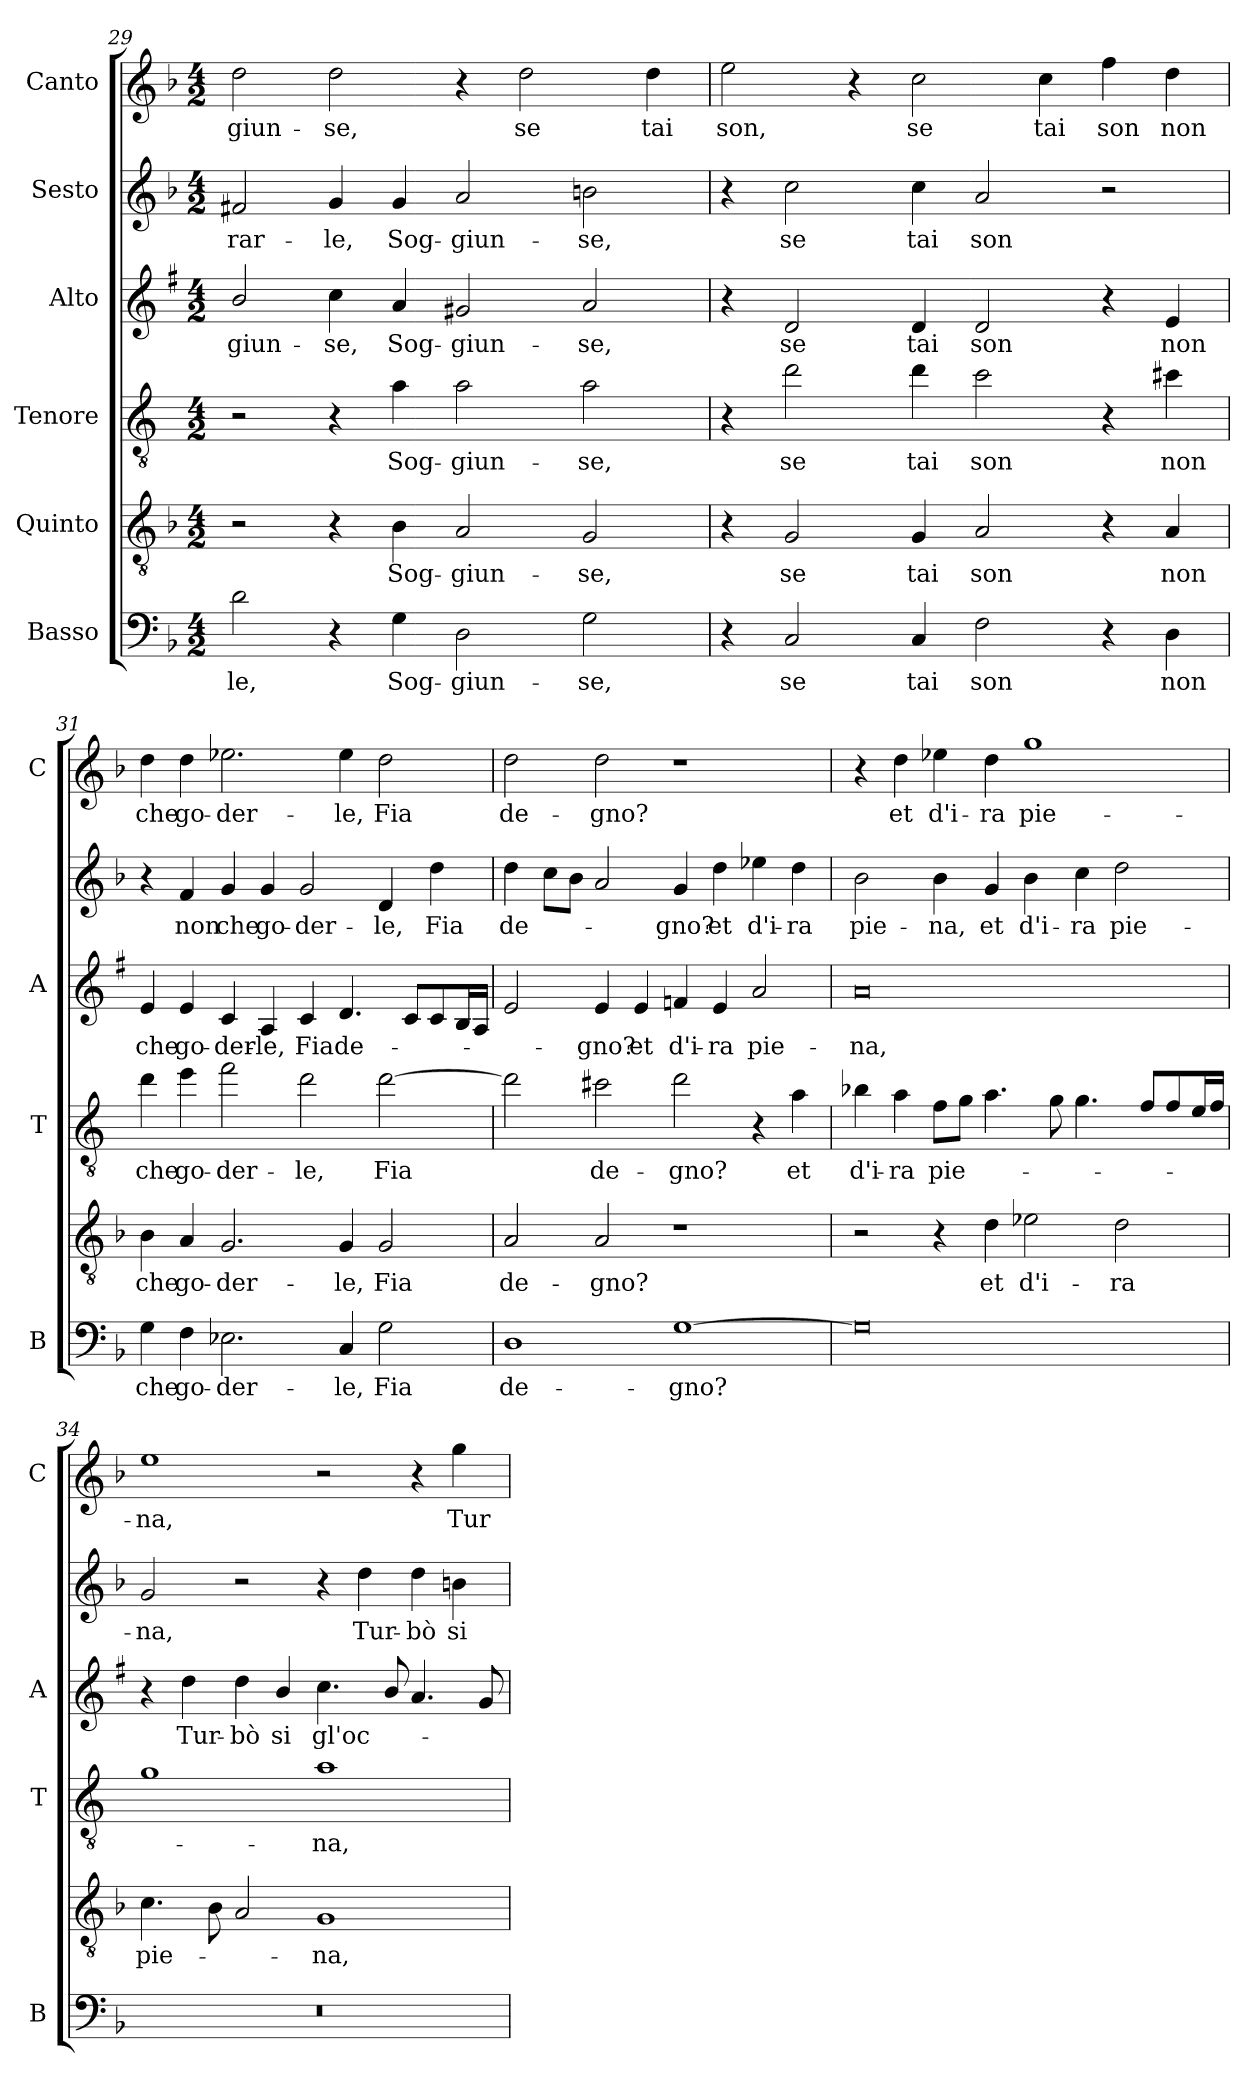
**kern	**text	**kern	**text	**kern	**text	**kern	**text	**kern	**text	**kern	**text
*part6	*part6	*part5	*part5	*part4	*part4	*part3	*part3	*part2	*part2	*part1	*part1
*staff6	*staff6	*staff5	*staff5	*staff4	*staff4	*staff3	*staff3	*staff2	*staff2	*staff1	*staff1
*I"Basso	*	*I"Quinto	*	*I"Tenore	*	*I"Alto	*	*I"Sesto	*	*I"Canto	*
*I'B	*	*	*	*I'T	*	*I'A	*	*	*	*I'C	*
*clefF4	*	*clefGv2	*	*clefGv2	*	*clefG2	*	*clefG2	*	*clefG2	*
*	*	*	*	*ITrd4c7	*	*ITrd1c2	*	*	*	*	*
*k[b-]	*	*k[b-]	*	*k[b-]	*	*k[b-]	*	*k[b-]	*	*k[b-]	*
*F:	*	*F:	*	*F:	*	*F:	*	*F:	*	*F:	*
*M4/2	*	*M4/2	*	*M4/2	*	*M4/2	*	*M4/2	*	*M4/2	*
=29	=29	=29	=29	=29	=29	=29	=29	=29	=29	=29	=29
!	!LO:LY:b	!	!	!	!	!	!LO:LY:b	!	!LO:LY:b	!	!LO:LY:b
2d\	-le,	2r	.	2r	.	2a/	-giun-	2f#X/	-rar-	2dd\	-giun-
!	!	!	!	!	!	!	!LO:LY:b	!	!LO:LY:b	!	!LO:LY:b
4r	.	4r	.	4r	.	4b-\	-se,	4g/	-le,	2dd\	-se,
!	!LO:LY:b	!	!LO:LY:b	!	!LO:LY:b	!	!LO:LY:b	!	!LO:LY:b	!	!
4G\	Sog-	4B-\	Sog-	4d\	Sog-	4g/	Sog-	4g/	Sog-	.	.
!	!LO:LY:b	!	!LO:LY:b	!	!LO:LY:b	!	!LO:LY:b	!	!LO:LY:b	!	!
2D\	-giun-	2A/	-giun-	2d\	-giun-	2f#X/	-giun-	2a/	-giun-	4r	.
!	!	!	!	!	!	!	!	!	!	!	!LO:LY:b
.	.	.	.	.	.	.	.	.	.	2dd\	se
!	!LO:LY:b	!	!LO:LY:b	!	!LO:LY:b	!	!LO:LY:b	!	!LO:LY:b	!	!
2G\	-se,	2G/	-se,	2d\	-se,	2g/	-se,	2bn\	-se,	.	.
!	!	!	!	!	!	!	!	!	!	!	!LO:LY:b
.	.	.	.	.	.	.	.	.	.	4dd\	tai
!!LO:LB:g=z
=30	=30	=30	=30	=30	=30	=30	=30	=30	=30	=30	=30
!	!	!	!	!	!	!	!	!	!	!	!LO:LY:b
4r	.	4r	.	4r	.	4r	.	4r	.	2ee\	son,
!	!LO:LY:b	!	!LO:LY:b	!	!LO:LY:b	!	!LO:LY:b	!	!LO:LY:b	!	!
2C/	se	2G/	se	2g\	se	2c/	se	2cc\	se	.	.
.	.	.	.	.	.	.	.	.	.	4r	.
!	!LO:LY:b	!	!LO:LY:b	!	!LO:LY:b	!	!LO:LY:b	!	!LO:LY:b	!	!LO:LY:b
4C/	tai	4G/	tai	4g\	tai	4c/	tai	4cc\	tai	2cc\	se
!	!LO:LY:b	!	!LO:LY:b	!	!LO:LY:b	!	!LO:LY:b	!	!LO:LY:b	!	!
2F\	son	2A/	son	2f\	son	2c/	son	2a/	son	.	.
!	!	!	!	!	!	!	!	!	!	!	!LO:LY:b
.	.	.	.	.	.	.	.	.	.	4cc\	tai
!	!	!	!	!	!	!	!	!	!	!	!LO:LY:b
4r	.	4r	.	4r	.	4r	.	2r	.	4ff\	son
!	!LO:LY:b	!	!LO:LY:b	!	!LO:LY:b	!	!LO:LY:b	!	!	!	!LO:LY:b
4D\	non	4A/	non	4f#X\	non	4d/	non	.	.	4dd\	non
=31	=31	=31	=31	=31	=31	=31	=31	=31	=31	=31	=31
!	!LO:LY:b	!	!LO:LY:b	!	!LO:LY:b	!	!LO:LY:b	!	!	!	!LO:LY:b
4G\	che	4B-\	che	4g\	che	4d/	che	4r	.	4dd\	che
!	!LO:LY:b	!	!LO:LY:b	!	!LO:LY:b	!	!LO:LY:b	!	!LO:LY:b	!	!LO:LY:b
4F\	go-	4A/	go-	4a\	go-	4d/	go-	4f/	non	4dd\	go-
!	!LO:LY:b	!	!LO:LY:b	!	!LO:LY:b	!	!LO:LY:b	!	!LO:LY:b	!	!LO:LY:b
2.E-X\	-der-	2.G/	-der-	2b-\	-der-	4B-/	-der-	4g/	che	2.ee-X\	-der-
!	!	!	!	!	!	!	!LO:LY:b	!	!LO:LY:b	!	!
.	.	.	.	.	.	4G/	-le,	4g/	go-	.	.
!	!	!	!	!	!LO:LY:b	!	!LO:LY:b	!	!LO:LY:b	!	!
.	.	.	.	2g\	-le,	4B-/	Fia	2g/	-der-	.	.
!	!LO:LY:b	!	!LO:LY:b	!	!	!	!LO:LY:b	!	!	!	!LO:LY:b
4C/	-le,	4G/	-le,	.	.	4.c/	de-	.	.	4ee-\	-le,
!	!LO:LY:b	!	!LO:LY:b	!	!LO:LY:b	!	!	!	!LO:LY:b	!	!LO:LY:b
2G\	Fia	2G/	Fia	[2g\	Fia	.	.	4d/	-le,	2dd\	Fia
.	.	.	.	.	.	8B-/L	.	.	.	.	.
!	!	!	!	!	!	!	!	!	!LO:LY:b	!	!
.	.	.	.	.	.	8B-/	.	4dd\	Fia	.	.
.	.	.	.	.	.	16A/L	.	.	.	.	.
.	.	.	.	.	.	16G/JJ	.	.	.	.	.
=32	=32	=32	=32	=32	=32	=32	=32	=32	=32	=32	=32
!	!LO:LY:b	!	!LO:LY:b	!	!	!	!	!	!LO:LY:b	!	!LO:LY:b
1D	de-	2A/	de-	2g\]	.	2d/	.	4dd\	de-	2dd\	de-
.	.	.	.	.	.	.	.	8cc\L	.	.	.
.	.	.	.	.	.	.	.	8b-\J	.	.	.
!	!	!	!LO:LY:b	!	!LO:LY:b	!	!LO:LY:b	!	!	!	!LO:LY:b
.	.	2A/	-gno?	2f#X\	de-	4d/	-gno?	2a/	.	2dd\	-gno?
!	!	!	!	!	!	!	!LO:LY:b	!	!	!	!
.	.	.	.	.	.	4d/	et	.	.	.	.
!	!LO:LY:b	!	!	!	!LO:LY:b	!	!LO:LY:b	!	!LO:LY:b	!	!
[1G	-gno?	1r	.	2g\	-gno?	4e-X/	d'i-	4g/	-gno?	1r	.
!	!	!	!	!	!	!	!LO:LY:b	!	!LO:LY:b	!	!
.	.	.	.	.	.	4d/	-ra	4dd\	et	.	.
!	!	!	!	!	!	!	!LO:LY:b	!	!LO:LY:b	!	!
.	.	.	.	4r	.	2g/	pie-	4ee-X\	d'i-	.	.
!	!	!	!	!	!LO:LY:b	!	!	!	!LO:LY:b	!	!
.	.	.	.	4d\	et	.	.	4dd\	-ra	.	.
=33	=33	=33	=33	=33	=33	=33	=33	=33	=33	=33	=33
!	!	!	!	!	!LO:LY:b	!	!LO:LY:b	!	!LO:LY:b	!	!
0G]	.	2r	.	4e-X\	d'i-	0g	-na,	2b-\	pie-	4r	.
!	!	!	!	!	!LO:LY:b	!	!	!	!	!	!LO:LY:b
.	.	.	.	4d\	-ra	.	.	.	.	4dd\	et
!	!	!	!	!	!LO:LY:b	!	!	!	!LO:LY:b	!	!LO:LY:b
.	.	4r	.	8B-\L	pie-	.	.	4b-\	-na,	4ee-X\	d'i-
.	.	.	.	8c\J	.	.	.	.	.	.	.
!	!	!	!LO:LY:b	!	!	!	!	!	!LO:LY:b	!	!LO:LY:b
.	.	4d\	et	4.d\	.	.	.	4g/	et	4dd\	-ra
!	!	!	!LO:LY:b	!	!	!	!	!	!LO:LY:b	!	!LO:LY:b
.	.	2e-X\	d'i-	.	.	.	.	4b-\	d'i-	1gg	pie-
.	.	.	.	8c\	.	.	.	.	.	.	.
!	!	!	!	!	!	!	!	!	!LO:LY:b	!	!
.	.	.	.	4.c\	.	.	.	4cc\	-ra	.	.
!	!	!	!LO:LY:b	!	!	!	!	!	!LO:LY:b	!	!
.	.	2d\	-ra	.	.	.	.	2dd\	pie-	.	.
.	.	.	.	8B-/L	.	.	.	.	.	.	.
.	.	.	.	8B-/	.	.	.	.	.	.	.
.	.	.	.	16A/L	.	.	.	.	.	.	.
.	.	.	.	16B-/JJ	.	.	.	.	.	.	.
!!LO:PB:g=z
=34	=34	=34	=34	=34	=34	=34	=34	=34	=34	=34	=34
!	!	!	!LO:LY:b	!	!	!	!	!	!LO:LY:b	!	!LO:LY:b
0r	.	4.c\	pie-	1c	.	4r	.	2g/	-na,	1ee	-na,
!	!	!	!	!	!	!	!LO:LY:b	!	!	!	!
.	.	.	.	.	.	4cc\	Tur-	.	.	.	.
.	.	8B-\	.	.	.	.	.	.	.	.	.
!	!	!	!	!	!	!	!LO:LY:b	!	!	!	!
.	.	2A/	.	.	.	4cc\	-bò	2r	.	.	.
!	!	!	!	!	!	!	!LO:LY:b	!	!	!	!
.	.	.	.	.	.	4a/	si	.	.	.	.
!	!	!	!LO:LY:b	!	!LO:LY:b	!	!LO:LY:b	!	!	!	!
.	.	1G	-na,	1d	-na,	4.b-\	gl'oc-	4r	.	2r	.
!	!	!	!	!	!	!	!	!	!LO:LY:b	!	!
.	.	.	.	.	.	.	.	4dd\	Tur-	.	.
.	.	.	.	.	.	8a/	.	.	.	.	.
!	!	!	!	!	!	!	!	!	!LO:LY:b	!	!
.	.	.	.	.	.	4.g/	.	4dd\	-bò	4r	.
!	!	!	!	!	!	!	!	!	!LO:LY:b	!	!LO:LY:b
.	.	.	.	.	.	.	.	4bn\	si	4gg\	Tur-
.	.	.	.	.	.	8f/	.	.	.	.	.
=	=	=	=	=	=	=	=	=	=	=	=
*-	*-	*-	*-	*-	*-	*-	*-	*-	*-	*-	*-
